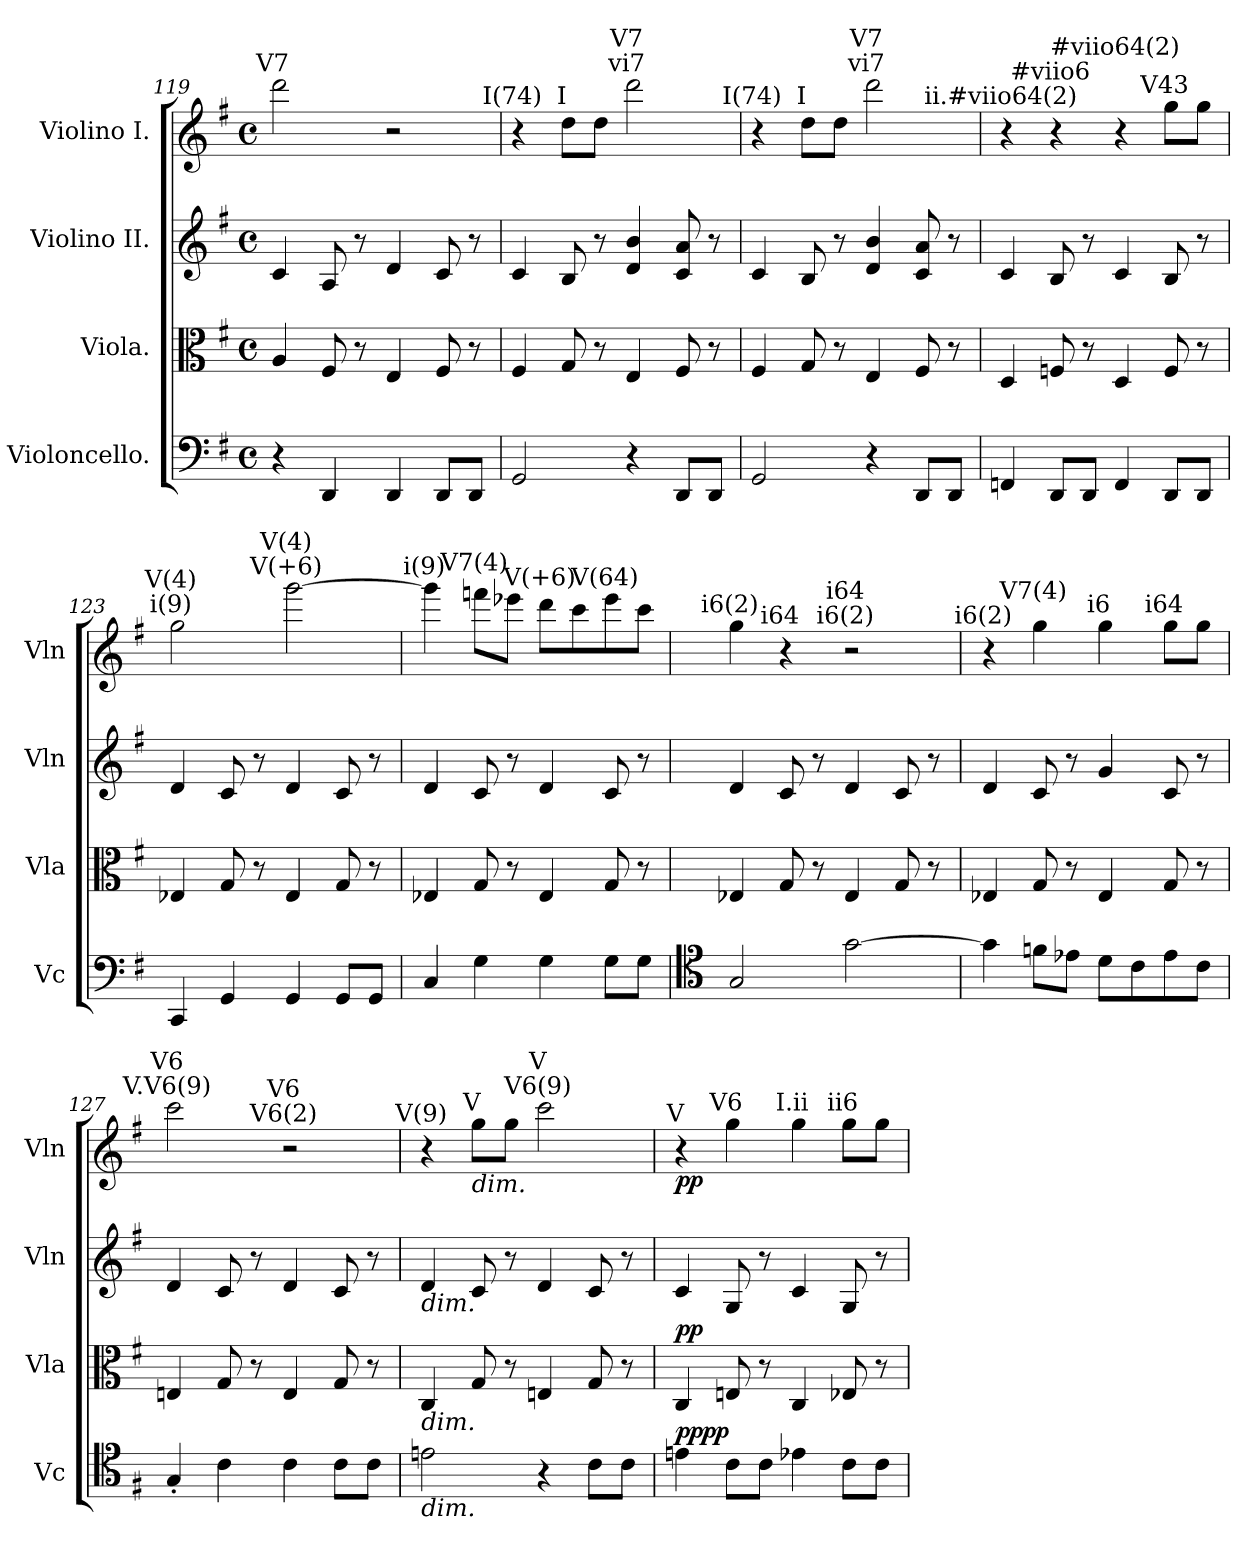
**kern	**dynam	**kern	**dynam	**kern	**kern	**dynam
*part4	*part4	*part3	*part3	*part2	*part1	*part1
*staff4	*staff4	*staff3	*staff3	*staff2	*staff1	*staff1
*I"Violoncello.	*	*I"Viola.	*	*I"Violino II.	*I"Violino I.	*
*I'Vc	*	*I'Vla	*	*I'Vln	*I'Vln	*
*clefF4	*	*clefC3	*	*clefG2	*clefG2	*
*k[f#]	*	*k[f#]	*	*k[f#]	*k[f#]	*
*G:	*	*G:	*	*G:	*G:	*
*M4/4	*	*M4/4	*	*M4/4	*M4/4	*
*met(c)	*	*met(c)	*	*met(c)	*met(c)	*
=119	=119	=119	=119	=119	=119	=119
!	!	!	!	!	!LO:TX:a:cj:t=V7	!
4r	.	4A/	.	4c/	2ddd\	.
4DD/	.	8F#/	.	8A/	.	.
.	.	8r	.	8r	.	.
4DD/	.	4E/	.	4d/	2r	.
8DD/L	.	8F#/	.	8c/	.	.
8DD/J	.	8r	.	8r	.	.
=120	=120	=120	=120	=120	=120	=120
!	!	!	!	!	!LO:TX:a:cj:t=I(74)	!
2GG/	.	4F#/	.	4c/	4r	.
!	!	!	!	!	!LO:TX:a:cj:t=I	!
.	.	8G/	.	8B/	8dd\L	.
.	.	8r	.	8r	8dd\J	.
!	!	!	!	!	!LO:TX:a:cj:t=vi7	!
!	!	!	!	!	!LO:TX:a:cj:t=V7	!
4r	.	4E/	.	4d/ 4b/	2ddd\	.
8DD/L	.	8F#/	.	8c/ 8a/	.	.
8DD/J	.	8r	.	8r	.	.
!!LO:LB:g=z
=121	=121	=121	=121	=121	=121	=121
!	!	!	!	!	!LO:TX:a:cj:t=I(74)	!
2GG/	.	4F#/	.	4c/	4r	.
!	!	!	!	!	!LO:TX:a:cj:t=I	!
.	.	8G/	.	8B/	8dd\L	.
.	.	8r	.	8r	8dd\J	.
!	!	!	!	!	!LO:TX:a:cj:t=vi7	!
!	!	!	!	!	!LO:TX:a:cj:t=V7	!
4r	.	4E/	.	4d/ 4b/	2ddd\	.
8DD/L	.	8F#/	.	8c/ 8a/	.	.
8DD/J	.	8r	.	8r	.	.
!!LO:PB:g=z
=122	=122	=122	=122	=122	=122	=122
!	!	!	!	!	!LO:TX:a:cj:t=ii.#viio64(2)	!
4FFn/	.	4D/	.	4c/	4r	.
!	!	!	!	!	!LO:TX:a:cj:t=#viio6	!
8DD/L	.	8Fn/	.	8B/	4r	.
8DD/J	.	8r	.	8r	.	.
!	!	!	!	!	!LO:TX:a:cj:t=#viio64(2)	!
4FF/	.	4D/	.	4c/	4r	.
!	!	!	!	!	!LO:TX:a:cj:t=V43	!
8DD/L	.	8F/	.	8B/	8gg\L	.
8DD/J	.	8r	.	8r	8gg\J	.
=123	=123	=123	=123	=123	=123	=123
!	!	!	!	!	!LO:TX:a:cj:t=i(9)	!
!	!	!	!	!	!LO:TX:a:cj:t=V(4)	!
4CC/	.	4E-X/	.	4d/	2gg\	.
4GG/	.	8G/	.	8c/	.	.
.	.	8r	.	8r	.	.
!	!	!	!	!	!LO:TX:a:cj:t=V(+6)	!
!	!	!	!	!	!LO:TX:a:cj:t=V(4)	!
4GG/	.	4E-/	.	4d/	[2ggg\	.
8GG/L	.	8G/	.	8c/	.	.
8GG/J	.	8r	.	8r	.	.
=124	=124	=124	=124	=124	=124	=124
!	!	!	!	!	!LO:TX:a:cj:t=i(9)	!
4C/	.	4E-X/	.	4d/	4ggg\]	.
!	!	!	!	!	!LO:TX:a:cj:t=V7(4)	!
4G\	.	8G/	.	8c/	8fffn\L	.
.	.	8r	.	8r	8eee-X\J	.
!	!	!	!	!	!LO:TX:a:cj:t=V(+6)	!
4G\	.	4E-/	.	4d/	8ddd\L	.
.	.	.	.	.	8ccc\	.
!	!	!	!	!	!LO:TX:a:cj:t=V(64)	!
8G\L	.	8G/	.	8c/	8eee-\	.
8G\J	.	8r	.	8r	8ccc\J	.
=125	=125	=125	=125	=125	=125	=125
*clefC4	*	*	*	*	*	*
!	!	!	!	!	!LO:TX:a:cj:t=i6(2)	!
2G/	.	4E-X/	.	4d/	4gg\	.
!	!	!	!	!	!LO:TX:a:cj:t=i64	!
.	.	8G/	.	8c/	4r	.
.	.	8r	.	8r	.	.
!	!	!	!	!	!LO:TX:a:cj:t=i6(2)	!
!	!	!	!	!	!LO:TX:a:cj:t=i64	!
[2g\	.	4E-/	.	4d/	2r	.
.	.	8G/	.	8c/	.	.
.	.	8r	.	8r	.	.
!!LO:LB:g=z
=126	=126	=126	=126	=126	=126	=126
!	!	!	!	!	!LO:TX:a:cj:t=i6(2)	!
4g\]	.	4E-X/	.	4d/	4r	.
!	!	!	!	!	!LO:TX:a:cj:t=V7(4)	!
8fn\L	.	8G/	.	8c/	4gg\	.
8e-X\J	.	8r	.	8r	.	.
!	!	!	!	!	!LO:TX:a:cj:t=i6	!
8d\L	.	4E-/	.	4g/	4gg\	.
8c\	.	.	.	.	.	.
!	!	!	!	!	!LO:TX:a:cj:t=i64	!
8e-\	.	8G/	.	8c/	8gg\L	.
8c\J	.	8r	.	8r	8gg\J	.
=127	=127	=127	=127	=127	=127	=127
!	!	!	!	!	!LO:TX:a:cj:t=V.V6(9)	!
!	!	!	!	!	!LO:TX:a:cj:t=V6	!
4G'</	.	4En/	.	4d/	2ccc\	.
4c\	.	8G/	.	8c/	.	.
.	.	8r	.	8r	.	.
!	!	!	!	!	!LO:TX:a:cj:t=V6(2)	!
!	!	!	!	!	!LO:TX:a:cj:t=V6	!
4c\	.	4E/	.	4d/	2r	.
8c\L	.	8G/	.	8c/	.	.
8c\J	.	8r	.	8r	.	.
!!LO:LB:g=z
=128	=128	=128	=128	=128	=128	=128
!	!	!	!	!	!LO:TX:a:cj:t=V(9)	!
!	!	!	!	!LO:TX:b:i:t=dim.	!	!
!	!	!LO:TX:b:i:t=dim.	!	!	!	!
!LO:TX:b:i:t=dim.	!	!	!	!	!	!
2en\	.	4C/	.	4d/	4r	.
!	!	!	!	!	!LO:TX:a:cj:t=V	!
!	!	!	!	!	!LO:TX:b:i:t=dim.	!
.	.	8G/	.	8c/	8gg\L	.
.	.	8r	.	8r	8gg\J	.
!	!	!	!	!	!LO:TX:a:cj:t=V6(9)	!
!	!	!	!	!	!LO:TX:a:cj:t=V	!
4r	.	4En/	.	4d/	2ccc\	.
8c\L	.	8G/	.	8c/	.	.
8c\J	.	8r	.	8r	.	.
=129	=129	=129	=129	=129	=129	=129
!	!	!	!	!	!LO:TX:a:cj:t=V	!
!	!LO:DY:b	!	!	!	!	!
!	!LO:DY:n=1:a	!	!LO:DY:a	!	!	!LO:DY:b
4en\	pp pp	4C/	pp	4c/	4r	pp
!	!	!	!	!	!LO:TX:a:cj:t=V6	!
8c\L	.	8En/	.	8G/	4gg\	.
8c\J	.	8r	.	8r	.	.
!	!	!	!	!	!LO:TX:a:cj:t=I.ii	!
4e-X\	.	4C/	.	4c/	4gg\	.
!	!	!	!	!	!LO:TX:a:cj:t=ii6	!
8c\L	.	8E-X/	.	8G/	8gg\L	.
8c\J	.	8r	.	8r	8gg\J	.
=	=	=	=	=	=	=
*-	*-	*-	*-	*-	*-	*-
